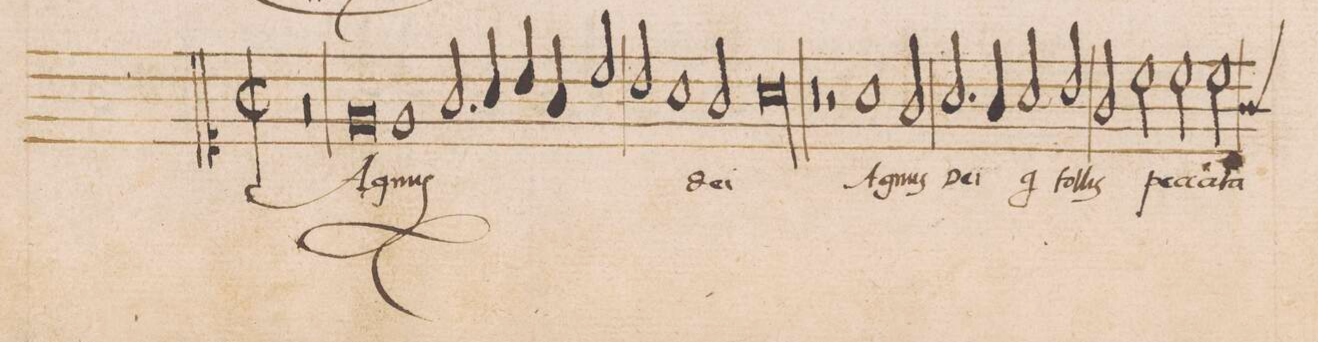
**kern	**text
*I"DISCANTVS	*
*clefC1	*
*k[]	*
*met(C|)	*
*M2/1	*
0r	.
=2-	=2-
0e	Ag-
=3-	=3-
1e	-nus
2.g/	.
4a/	.
=4-	=4-
4b/	.
4g/	.
2cc/	.
2b/	.
1a\	.
=5-	=5-
2g/	dei
00a\	.
=6-	=6-
=7-	=7-
0r	.
=8-	=8-
2r	.
1a\	Ag-
=9-	=9-
2g/	-nus
2.a/	Dei
4g/	.
=10-	=10-
2a/	q(ui)
2b/	tol-
2g/	-lis
2cc\	pec-
=11-	=11-
2cc\	-ca-
*custos:G	*
2cc\	-ta
*-	*-
